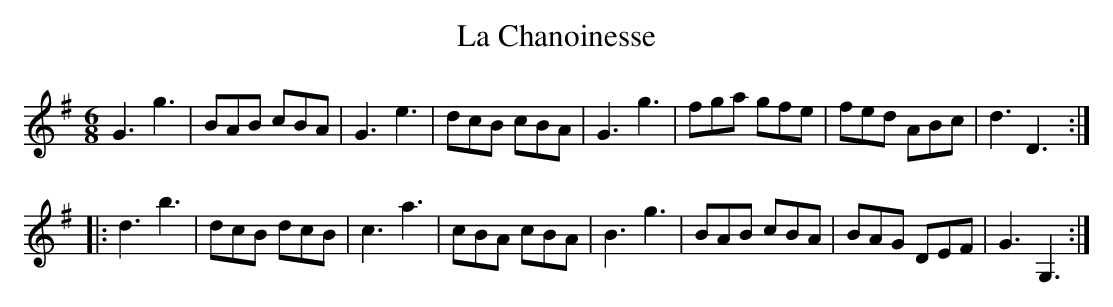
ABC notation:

X:1
T:La Chanoinesse
K:Gmaj
M:6/8
L:1/8
G3 g3|BAB cBA|G3 e3|dcB cBA|G3 g3|fga gfe|fed ABc|d3 D3:|
|:d3 b3|dcB dcB|c3 a3|cBA cBA|B3 g3|BAB cBA|BAG DEF|G3 G,3:|]
